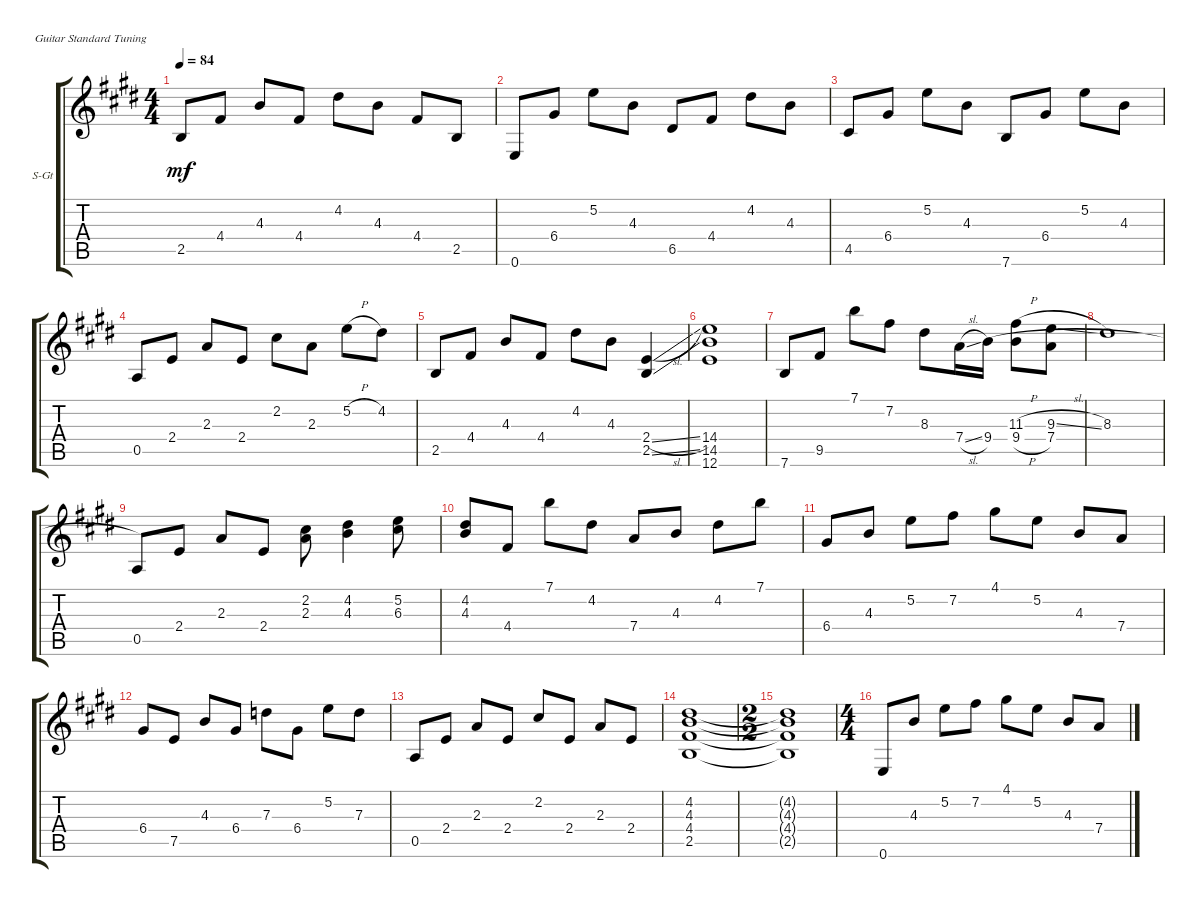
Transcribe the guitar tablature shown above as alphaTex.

\defaultSystemsLayout 4
\bracketExtendMode groupsimilarinstruments
\firstSystemTrackNameOrientation horizontal
\otherSystemsTrackNameOrientation horizontal
\track ("Steel Guitar" "S-Gt") {instrument acousticguitarsteel}
\staff {score tabs}
\tuning (E4 B3 G3 D3 A2 E2)
\ts (4 4)
\tempo 84
\clef g2
\ks e
2.5.8{dy mf} 4.4.8 4.3.8 4.4.8 4.2.8 4.3.8 4.4.8 2.5.8 |
0.6.8 6.4.8 5.2.8 4.3.8 6.5.8 4.4.8 4.2.8 4.3.8 |
4.5.8 6.4.8 5.2.8 4.3.8 7.6.8 6.4.8 5.2.8 4.3.8 |
0.5.8 2.4.8 2.3.8 2.4.8 2.2.8 2.3.8 5.2{h}.8 4.2.8 |
2.5.8 4.4.8 4.3.8 4.4.8 4.2.8 4.3.8 (2.4{sl} 2.5{ss}).4 |
(14.5 14.4 12.6).1 |
7.6.8 9.5.8 7.1.8 7.2.8 8.3.8 7.4{sl}.16 9.4.16{legatoorigin} (9.4{h} 11.3{h}).8{legatoorigin} (9.3{sl} 7.4).8{legatoorigin} |
8.3.1{legatoorigin} |
0.5.8 2.4.8 2.3.8 2.4.8 (2.2 2.3).8 (4.3 4.2).4 (5.2 6.3).8 |
(4.3 4.2).8 4.4.8 7.1.8 4.2.8 7.4.8 4.3.8 4.2.8 7.1.8 |
6.4.8 4.3.8 5.2.8 7.2.8 4.1.8 5.2.8 4.3.8 7.4.8 |
6.4.8 7.5.8 4.3.8 6.4.8 7.3.8 6.4.8 5.2.8 7.3.8 |
0.5.8 2.4.8 2.3.8 2.4.8 2.2.8 2.4.8 2.3.8 2.4.8 |
(2.5 4.4 4.3 4.2).1 |
\ts (2 2)
(4.2{t} 4.3{t} 4.4{t} 2.5{t}).1 |
\ts (4 4)
0.6.8 4.3.8 5.2.8 7.2.8 4.1.8 5.2.8 4.3.8 7.4.8
